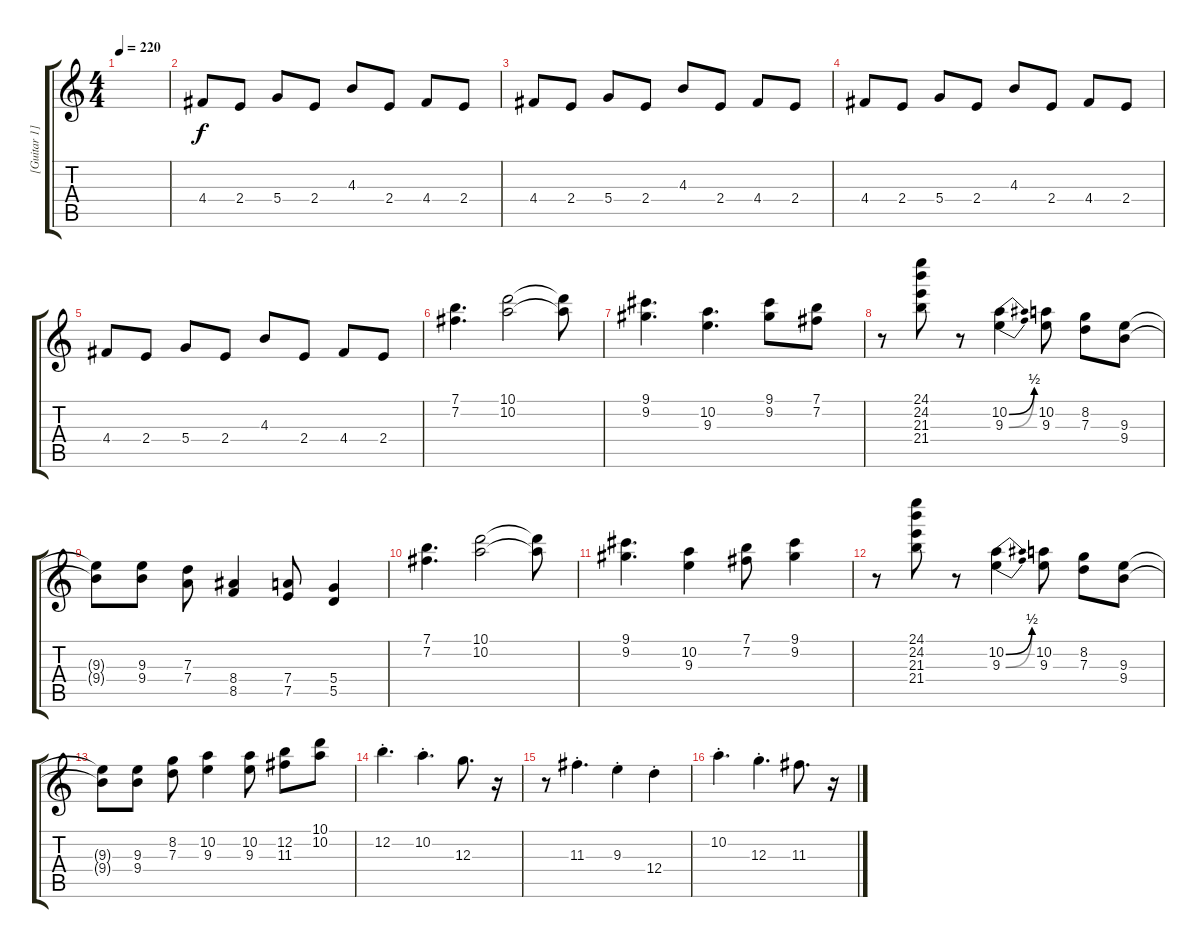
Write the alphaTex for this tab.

\track ("[Guitar 1]" "[Guitar 1]") {instrument distortionguitar}
\staff {score tabs}
\tuning (E4 B3 G3 D3 A2 D2) {hide}
\ts (4 4)
\tempo 220
\clef g2
\ks c
|
4.4.8 2.4.8 5.4.8 2.4.8 4.3.8 2.4.8 4.4.8 2.4.8 |
4.4.8 2.4.8 5.4.8 2.4.8 4.3.8 2.4.8 4.4.8 2.4.8 |
4.4.8 2.4.8 5.4.8 2.4.8 4.3.8 2.4.8 4.4.8 2.4.8 |
4.4.8 2.4.8 5.4.8 2.4.8 4.3.8 2.4.8 4.4.8 2.4.8 |
(7.1 7.2).4{d} (10.1 10.2).2 (10.1{t} 10.2{t}).8 |
(9.1 9.2).4{d} (10.2 9.3).4{d} (9.1 9.2).8 (7.1 7.2).8 |
r.8 (24.1 24.2 21.3 21.4).8 r.8 (10.2{be (bend 0 0 60 2)} 9.3{be (bend 0 0 60 2)}).4 (10.2 9.3).8 (8.2 7.3).8 (9.3 9.4).8 |
(9.3{t} 9.4{t}).8 (9.3 9.4).8 (7.3 7.4).8 (8.4 8.5).4 (7.4 7.5).8 (5.4 5.5).4 |
(7.1 7.2).4{d} (10.1 10.2).2 (10.1{t} 10.2{t}).8 |
(9.1 9.2).4{d} (10.2 9.3).4 (7.1 7.2).8 (9.1 9.2).4 |
r.8 (24.1 24.2 21.3 21.4).8 r.8 (10.2{be (bend 0 0 60 2)} 9.3{be (bend 0 0 60 2)}).4 (10.2 9.3).8 (8.2 7.3).8 (9.3 9.4).8 |
(9.3{t} 9.4{t}).8 (9.3 9.4).8 (8.2 7.3).8 (10.2 9.3).4 (10.2 9.3).8 (12.2 11.3).8 (10.1 10.2).8 |
12.2{st}.4{d} 10.2{st}.4{d} 12.3.8{d} r.16 |
r.8 11.3{st}.4{d} 9.3{st}.4 12.4{st}.4 |
10.2{st}.4{d} 12.3{st}.4{d} 11.3.8{d} r.16
